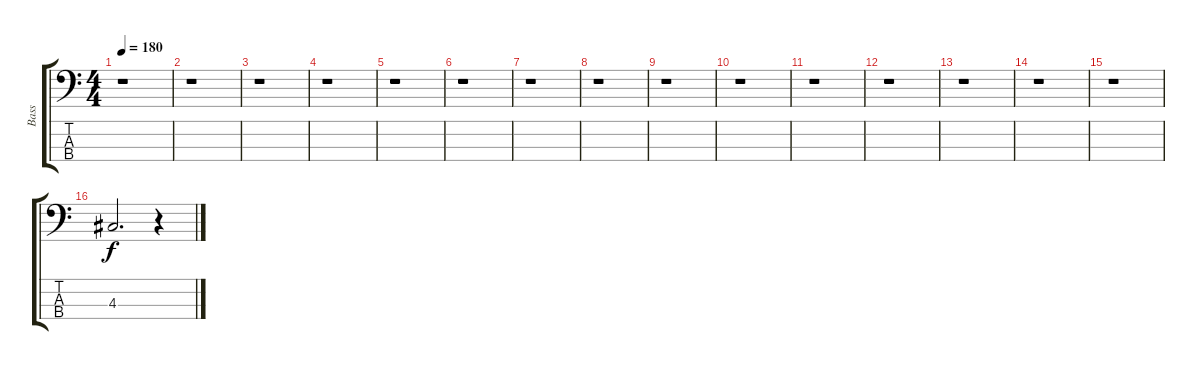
\track ("Bass" "Bass") {instrument electricbassfinger}
\staff {score tabs}
\tuning (G2 D2 A1 E1) {hide}
\ts (4 4)
\tempo 180
\clef f4
\ks c
r.1{dy f} |
r.1 |
r.1 |
r.1 |
r.1 |
r.1 |
r.1 |
r.1 |
r.1 |
r.1 |
r.1 |
r.1 |
r.1 |
r.1 |
r.1 |
4.3.2{d} r.4
